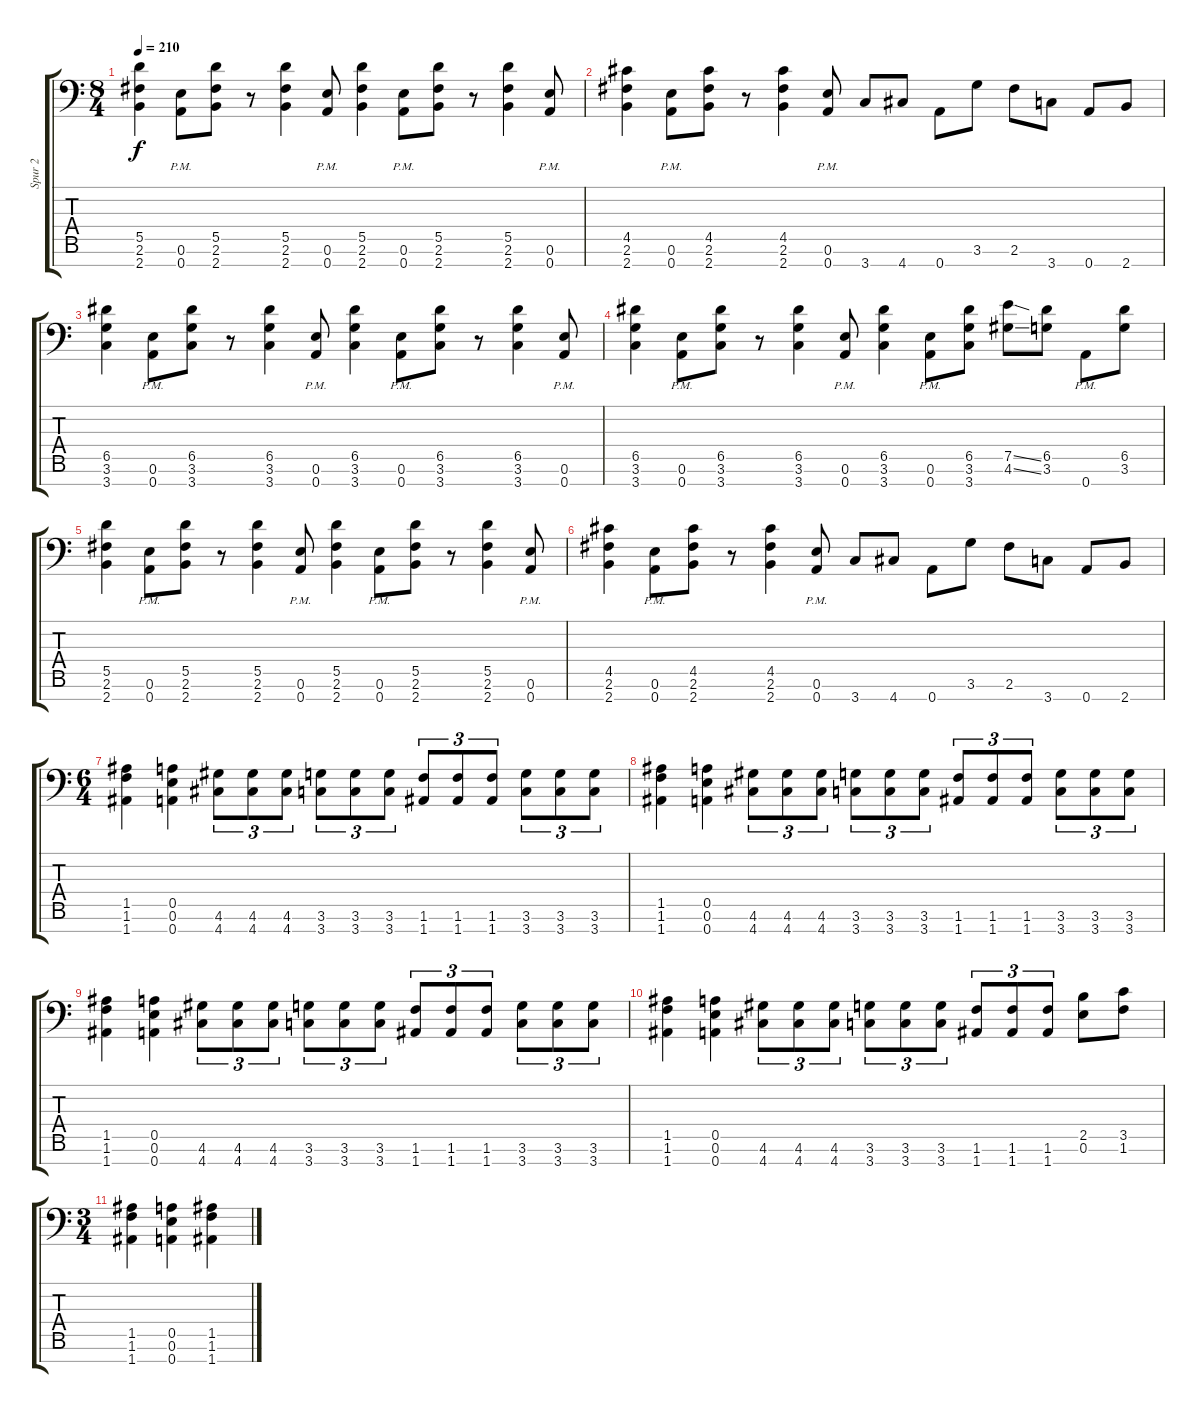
\track ("Spur 2" "Spur 2") {instrument distortionguitar}
\staff {score tabs}
\tuning (E4 B3 G3 D3 A2 E2 A1) {hide}
\ts (8 4)
\tempo 210
\clef f4
\ks c
(5.5 2.6 2.7).4{dy f} (0.6{pm} 0.7{pm}).8 (5.5 2.6 2.7).8 r.8 (5.5 2.6 2.7).4 (0.6{pm} 0.7{pm}).8 (5.5 2.6 2.7).4 (0.6{pm} 0.7{pm}).8 (5.5 2.6 2.7).8 r.8 (5.5 2.6 2.7).4 (0.6{pm} 0.7{pm}).8 |
(4.5 2.6 2.7).4 (0.6{pm} 0.7{pm}).8 (4.5 2.6 2.7).8 r.8 (4.5 2.6 2.7).4 (0.6{pm} 0.7{pm}).8 3.7.8 4.7.8 0.7.8 3.6.8 2.6.8 3.7.8 0.7.8 2.7.8 |
(6.5 3.6 3.7).4 (0.6{pm} 0.7{pm}).8 (6.5 3.6 3.7).8 r.8 (6.5 3.6 3.7).4 (0.6{pm} 0.7{pm}).8 (6.5 3.6 3.7).4 (0.6{pm} 0.7{pm}).8 (6.5 3.6 3.7).8 r.8 (6.5 3.6 3.7).4 (0.6{pm} 0.7{pm}).8 |
(6.5 3.6 3.7).4 (0.6{pm} 0.7{pm}).8 (6.5 3.6 3.7).8 r.8 (6.5 3.6 3.7).4 (0.6{pm} 0.7{pm}).8 (6.5 3.6 3.7).4 (0.6{pm} 0.7{pm}).8 (6.5 3.6 3.7).8 (7.5{ss} 4.6{ss}).8 (6.5 3.6).8 0.7{pm}.8 (6.5 3.6).8 |
(5.5 2.6 2.7).4 (0.6{pm} 0.7{pm}).8 (5.5 2.6 2.7).8 r.8 (5.5 2.6 2.7).4 (0.6{pm} 0.7{pm}).8 (5.5 2.6 2.7).4 (0.6{pm} 0.7{pm}).8 (5.5 2.6 2.7).8 r.8 (5.5 2.6 2.7).4 (0.6{pm} 0.7{pm}).8 |
(4.5 2.6 2.7).4 (0.6{pm} 0.7{pm}).8 (4.5 2.6 2.7).8 r.8 (4.5 2.6 2.7).4 (0.6{pm} 0.7{pm}).8 3.7.8 4.7.8 0.7.8 3.6.8 2.6.8 3.7.8 0.7.8 2.7.8 |
\ts (6 4)
(1.5 1.6 1.7).4 (0.5 0.6 0.7).4 (4.6 4.7).8{tu (3 2)} (4.6 4.7).8{tu (3 2)} (4.6 4.7).8{tu (3 2)} (3.6 3.7).8{tu (3 2)} (3.6 3.7).8{tu (3 2)} (3.6 3.7).8{tu (3 2)} (1.6 1.7).8{tu (3 2)} (1.6 1.7).8{tu (3 2)} (1.6 1.7).8{tu (3 2)} (3.6 3.7).8{tu (3 2)} (3.6 3.7).8{tu (3 2)} (3.6 3.7).8{tu (3 2)} |
(1.5 1.6 1.7).4 (0.5 0.6 0.7).4 (4.6 4.7).8{tu (3 2)} (4.6 4.7).8{tu (3 2)} (4.6 4.7).8{tu (3 2)} (3.6 3.7).8{tu (3 2)} (3.6 3.7).8{tu (3 2)} (3.6 3.7).8{tu (3 2)} (1.6 1.7).8{tu (3 2)} (1.6 1.7).8{tu (3 2)} (1.6 1.7).8{tu (3 2)} (3.6 3.7).8{tu (3 2)} (3.6 3.7).8{tu (3 2)} (3.6 3.7).8{tu (3 2)} |
(1.5 1.6 1.7).4 (0.5 0.6 0.7).4 (4.6 4.7).8{tu (3 2)} (4.6 4.7).8{tu (3 2)} (4.6 4.7).8{tu (3 2)} (3.6 3.7).8{tu (3 2)} (3.6 3.7).8{tu (3 2)} (3.6 3.7).8{tu (3 2)} (1.6 1.7).8{tu (3 2)} (1.6 1.7).8{tu (3 2)} (1.6 1.7).8{tu (3 2)} (3.6 3.7).8{tu (3 2)} (3.6 3.7).8{tu (3 2)} (3.6 3.7).8{tu (3 2)} |
(1.5 1.6 1.7).4 (0.5 0.6 0.7).4 (4.6 4.7).8{tu (3 2)} (4.6 4.7).8{tu (3 2)} (4.6 4.7).8{tu (3 2)} (3.6 3.7).8{tu (3 2)} (3.6 3.7).8{tu (3 2)} (3.6 3.7).8{tu (3 2)} (1.6 1.7).8{tu (3 2)} (1.6 1.7).8{tu (3 2)} (1.6 1.7).8{tu (3 2)} (2.5 0.6).8 (3.5 1.6).8 |
\ts (3 4)
(1.5 1.6 1.7).4 (0.5 0.6 0.7).4 (1.5 1.6 1.7).4
